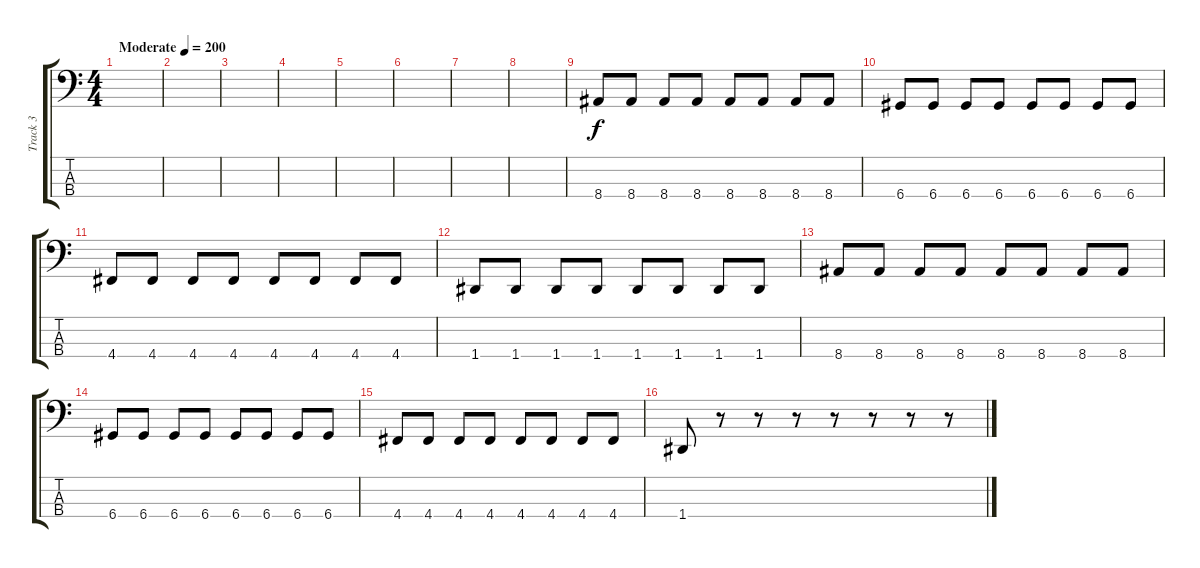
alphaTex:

\track ("Track 3" "Track 3") {instrument electricbassfinger}
\staff {score tabs}
\tuning (G2 D2 A1 D1) {hide}
\ts (4 4)
\tempo (200 "Moderate")
\clef f4
\ks c
|
|
|
|
|
|
|
|
8.4.8 8.4.8 8.4.8 8.4.8 8.4.8 8.4.8 8.4.8 8.4.8 |
6.4.8 6.4.8 6.4.8 6.4.8 6.4.8 6.4.8 6.4.8 6.4.8 |
4.4.8 4.4.8 4.4.8 4.4.8 4.4.8 4.4.8 4.4.8 4.4.8 |
1.4.8 1.4.8 1.4.8 1.4.8 1.4.8 1.4.8 1.4.8 1.4.8 |
8.4.8 8.4.8 8.4.8 8.4.8 8.4.8 8.4.8 8.4.8 8.4.8 |
6.4.8 6.4.8 6.4.8 6.4.8 6.4.8 6.4.8 6.4.8 6.4.8 |
4.4.8 4.4.8 4.4.8 4.4.8 4.4.8 4.4.8 4.4.8 4.4.8 |
1.4.8 r.8 r.8 r.8 r.8 r.8 r.8 r.8
